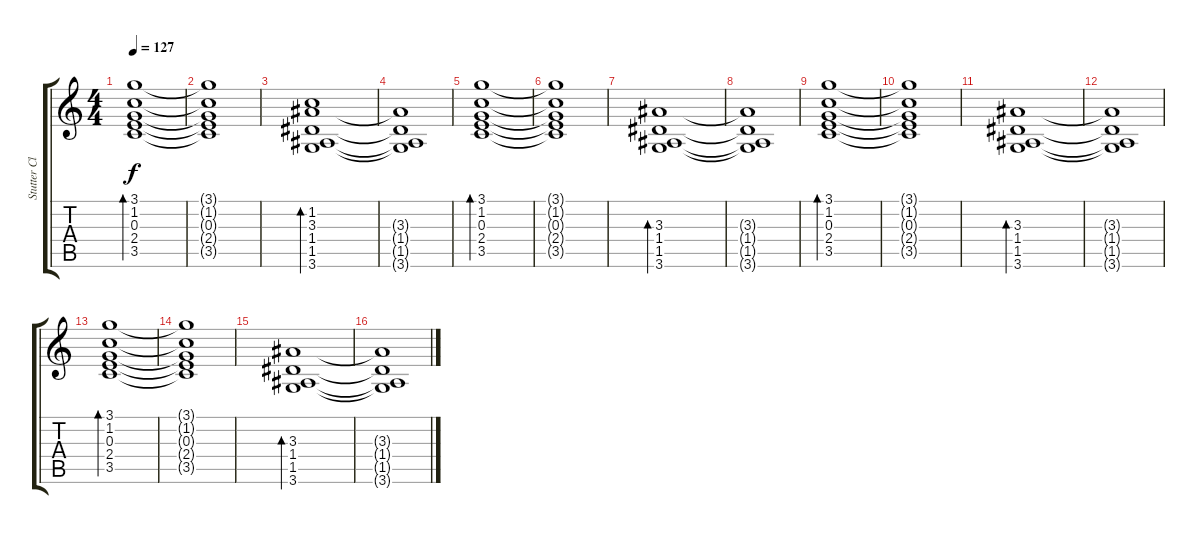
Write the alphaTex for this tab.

\track ("Stutter Clean Guitar" "Stutter Cl") {instrument electricguitarjazz}
\staff {score tabs}
\tuning (E4 B3 G3 D3 A2 E2) {hide}
\ts (4 4)
\tempo 127
\clef g2
\ks c
(3.1 1.2 0.3 2.4 3.5).1{bd 120 dy f} |
(3.1{t} 1.2{t} 0.3{t} 2.4{t} 3.5{t}).1 |
(1.2 3.3 1.4 1.5 3.6).1{bd 120} |
(3.3{t} 1.4{t} 1.5{t} 3.6{t}).1 |
(3.1 1.2 0.3 2.4 3.5).1{bd 120} |
(3.1{t} 1.2{t} 0.3{t} 2.4{t} 3.5{t}).1 |
(3.3 1.4 1.5 3.6).1{bd 120} |
(3.3{t} 1.4{t} 1.5{t} 3.6{t}).1 |
(3.1 1.2 0.3 2.4 3.5).1{bd 120} |
(3.1{t} 1.2{t} 0.3{t} 2.4{t} 3.5{t}).1 |
(3.3 1.4 1.5 3.6).1{bd 120} |
(3.3{t} 1.4{t} 1.5{t} 3.6{t}).1 |
(3.1 1.2 0.3 2.4 3.5).1{bd 120} |
(3.1{t} 1.2{t} 0.3{t} 2.4{t} 3.5{t}).1 |
(3.3 1.4 1.5 3.6).1{bd 120} |
(3.3{t} 1.4{t} 1.5{t} 3.6{t}).1
